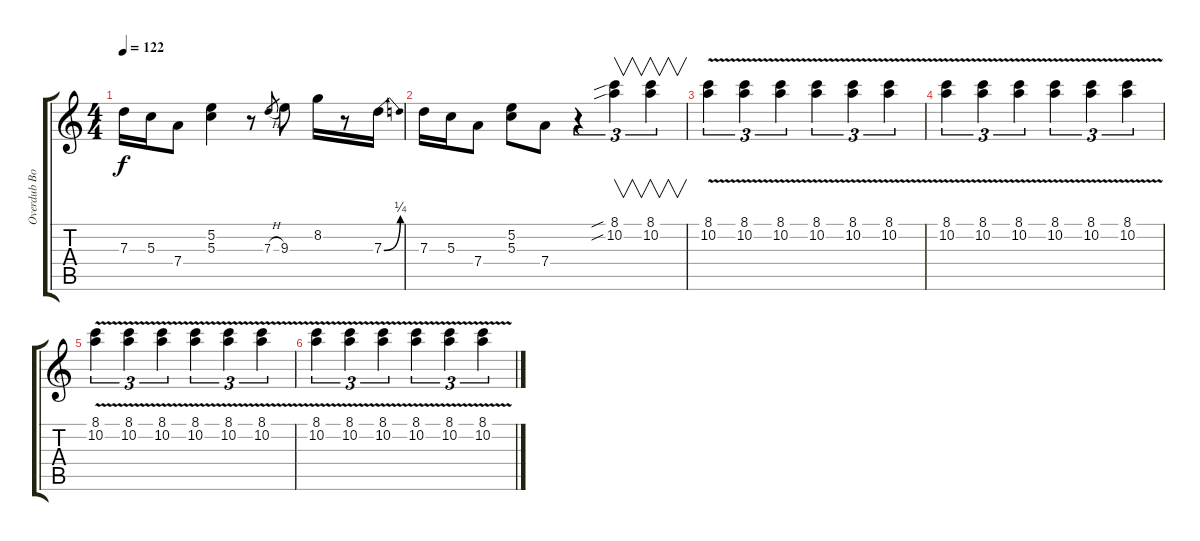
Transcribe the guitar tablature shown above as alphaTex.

\track ("Overdub Bob" "Overdub Bo") {instrument electricguitarjazz}
\staff {score tabs}
\tuning (E4 B3 G3 D3 A2 E2) {hide}
\ts (4 4)
\tempo 122
\clef g2
\ks c
7.3{t}.16{dy f} 5.3.16 7.4.8 (5.2 5.3).4 r.8 7.3{h}.8{gr} 9.3.8 8.2.16 r.8 7.3{be (bend 0 0 60 1)}.16 |
7.3.16{volume 11} 5.3.16 7.4.8 (5.2 5.3).8 7.4.8 r.4{tu (3 2)} (8.1{sib} 10.2{sib}).4{v tu (3 2)} (8.1 10.2).4{v tu (3 2)} |
(8.1 10.2{v}).4{tu (3 2) volume 9} (8.1 10.2{v}).4{tu (3 2)} (8.1 10.2{v}).4{tu (3 2)} (8.1 10.2{v}).4{tu (3 2)} (8.1 10.2{v}).4{tu (3 2)} (8.1 10.2{v}).4{tu (3 2)} |
(8.1 10.2{v}).4{tu (3 2) volume 7} (8.1 10.2{v}).4{tu (3 2)} (8.1 10.2{v}).4{tu (3 2)} (8.1 10.2{v}).4{tu (3 2)} (8.1 10.2{v}).4{tu (3 2)} (8.1 10.2{v}).4{tu (3 2)} |
(8.1 10.2{v}).4{tu (3 2) volume 5} (8.1 10.2{v}).4{tu (3 2)} (8.1 10.2{v}).4{tu (3 2)} (8.1 10.2{v}).4{tu (3 2)} (8.1 10.2{v}).4{tu (3 2)} (8.1 10.2{v}).4{tu (3 2)} |
(8.1 10.2{v}).4{tu (3 2) volume 5} (8.1 10.2{v}).4{tu (3 2)} (8.1 10.2{v}).4{tu (3 2)} (8.1 10.2{v}).4{tu (3 2)} (8.1 10.2{v}).4{tu (3 2)} (8.1 10.2{v}).4{tu (3 2)}
